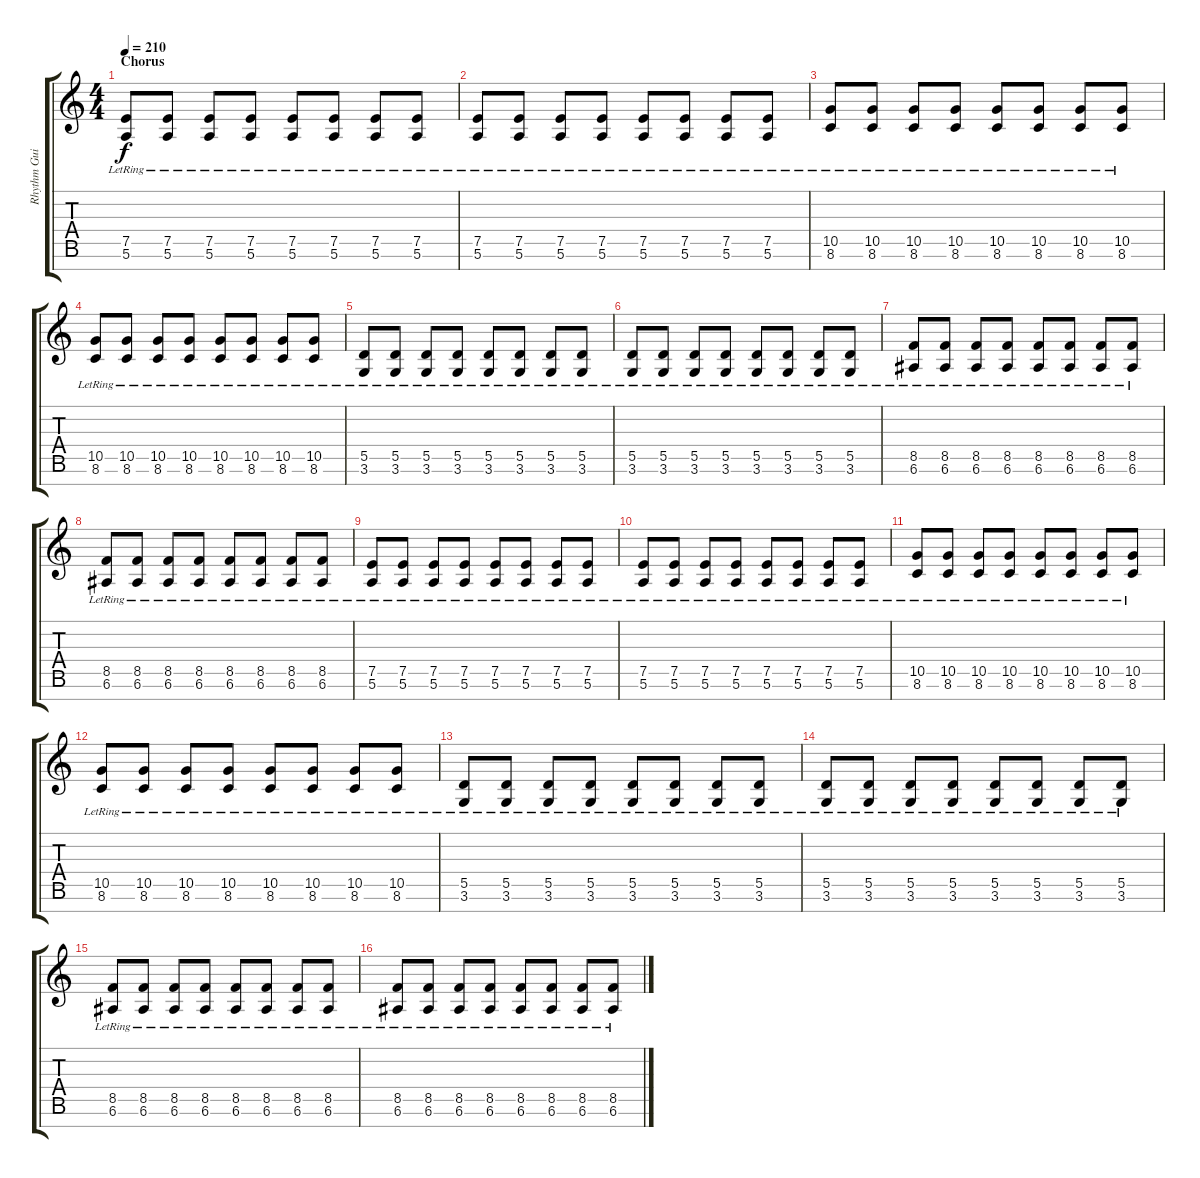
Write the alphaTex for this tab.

\track ("Rhythm Guitar 2" "Rhythm Gui") {instrument overdrivenguitar}
\staff {score tabs}
\tuning (E4 B3 G3 D3 A2 E2 B1) {hide}
\ts (4 4)
\section ("" "Chorus")
\tempo 210
\clef g2
\ks c
(7.5{lr} 5.6{lr}).8{dy f} (7.5{lr} 5.6{lr}).8 (7.5{lr} 5.6{lr}).8 (7.5{lr} 5.6{lr}).8 (7.5{lr} 5.6{lr}).8 (7.5{lr} 5.6{lr}).8 (7.5{lr} 5.6{lr}).8 (7.5{lr} 5.6{lr}).8 |
(7.5{lr} 5.6{lr}).8 (7.5{lr} 5.6{lr}).8 (7.5{lr} 5.6{lr}).8 (7.5{lr} 5.6{lr}).8 (7.5{lr} 5.6{lr}).8 (7.5{lr} 5.6{lr}).8 (7.5{lr} 5.6{lr}).8 (7.5{lr} 5.6{lr}).8 |
(10.5{lr} 8.6{lr}).8 (10.5{lr} 8.6{lr}).8 (10.5{lr} 8.6{lr}).8 (10.5{lr} 8.6{lr}).8 (10.5{lr} 8.6{lr}).8 (10.5{lr} 8.6{lr}).8 (10.5{lr} 8.6{lr}).8 (10.5{lr} 8.6{lr}).8 |
(10.5{lr} 8.6{lr}).8 (10.5{lr} 8.6{lr}).8 (10.5{lr} 8.6{lr}).8 (10.5{lr} 8.6{lr}).8 (10.5{lr} 8.6{lr}).8 (10.5{lr} 8.6{lr}).8 (10.5{lr} 8.6{lr}).8 (10.5{lr} 8.6{lr}).8 |
(5.5{lr} 3.6{lr}).8 (5.5{lr} 3.6{lr}).8 (5.5{lr} 3.6{lr}).8 (5.5{lr} 3.6{lr}).8 (5.5{lr} 3.6{lr}).8 (5.5{lr} 3.6{lr}).8 (5.5{lr} 3.6{lr}).8 (5.5{lr} 3.6{lr}).8 |
(5.5{lr} 3.6{lr}).8 (5.5{lr} 3.6{lr}).8 (5.5{lr} 3.6{lr}).8 (5.5{lr} 3.6{lr}).8 (5.5{lr} 3.6{lr}).8 (5.5{lr} 3.6{lr}).8 (5.5{lr} 3.6{lr}).8 (5.5{lr} 3.6{lr}).8 |
(8.5{lr} 6.6{lr}).8 (8.5{lr} 6.6{lr}).8 (8.5{lr} 6.6{lr}).8 (8.5{lr} 6.6{lr}).8 (8.5{lr} 6.6{lr}).8 (8.5{lr} 6.6{lr}).8 (8.5{lr} 6.6{lr}).8 (8.5{lr} 6.6{lr}).8 |
(8.5{lr} 6.6{lr}).8 (8.5{lr} 6.6{lr}).8 (8.5{lr} 6.6{lr}).8 (8.5{lr} 6.6{lr}).8 (8.5{lr} 6.6{lr}).8 (8.5{lr} 6.6{lr}).8 (8.5{lr} 6.6{lr}).8 (8.5{lr} 6.6{lr}).8 |
(7.5{lr} 5.6{lr}).8 (7.5{lr} 5.6{lr}).8 (7.5{lr} 5.6{lr}).8 (7.5{lr} 5.6{lr}).8 (7.5{lr} 5.6{lr}).8 (7.5{lr} 5.6{lr}).8 (7.5{lr} 5.6{lr}).8 (7.5{lr} 5.6{lr}).8 |
(7.5{lr} 5.6{lr}).8 (7.5{lr} 5.6{lr}).8 (7.5{lr} 5.6{lr}).8 (7.5{lr} 5.6{lr}).8 (7.5{lr} 5.6{lr}).8 (7.5{lr} 5.6{lr}).8 (7.5{lr} 5.6{lr}).8 (7.5{lr} 5.6{lr}).8 |
(10.5{lr} 8.6{lr}).8 (10.5{lr} 8.6{lr}).8 (10.5{lr} 8.6{lr}).8 (10.5{lr} 8.6{lr}).8 (10.5{lr} 8.6{lr}).8 (10.5{lr} 8.6{lr}).8 (10.5{lr} 8.6{lr}).8 (10.5{lr} 8.6{lr}).8 |
(10.5{lr} 8.6{lr}).8 (10.5{lr} 8.6{lr}).8 (10.5{lr} 8.6{lr}).8 (10.5{lr} 8.6{lr}).8 (10.5{lr} 8.6{lr}).8 (10.5{lr} 8.6{lr}).8 (10.5{lr} 8.6{lr}).8 (10.5{lr} 8.6{lr}).8 |
(5.5{lr} 3.6{lr}).8 (5.5{lr} 3.6{lr}).8 (5.5{lr} 3.6{lr}).8 (5.5{lr} 3.6{lr}).8 (5.5{lr} 3.6{lr}).8 (5.5{lr} 3.6{lr}).8 (5.5{lr} 3.6{lr}).8 (5.5{lr} 3.6{lr}).8 |
(5.5{lr} 3.6{lr}).8 (5.5{lr} 3.6{lr}).8 (5.5{lr} 3.6{lr}).8 (5.5{lr} 3.6{lr}).8 (5.5{lr} 3.6{lr}).8 (5.5{lr} 3.6{lr}).8 (5.5{lr} 3.6{lr}).8 (5.5{lr} 3.6{lr}).8 |
(8.5{lr} 6.6{lr}).8 (8.5{lr} 6.6{lr}).8 (8.5{lr} 6.6{lr}).8 (8.5{lr} 6.6{lr}).8 (8.5{lr} 6.6{lr}).8 (8.5{lr} 6.6{lr}).8 (8.5{lr} 6.6{lr}).8 (8.5{lr} 6.6{lr}).8 |
(8.5{lr} 6.6{lr}).8 (8.5{lr} 6.6{lr}).8 (8.5{lr} 6.6{lr}).8 (8.5{lr} 6.6{lr}).8 (8.5{lr} 6.6{lr}).8 (8.5{lr} 6.6{lr}).8 (8.5{lr} 6.6{lr}).8 (8.5{lr} 6.6{lr}).8
